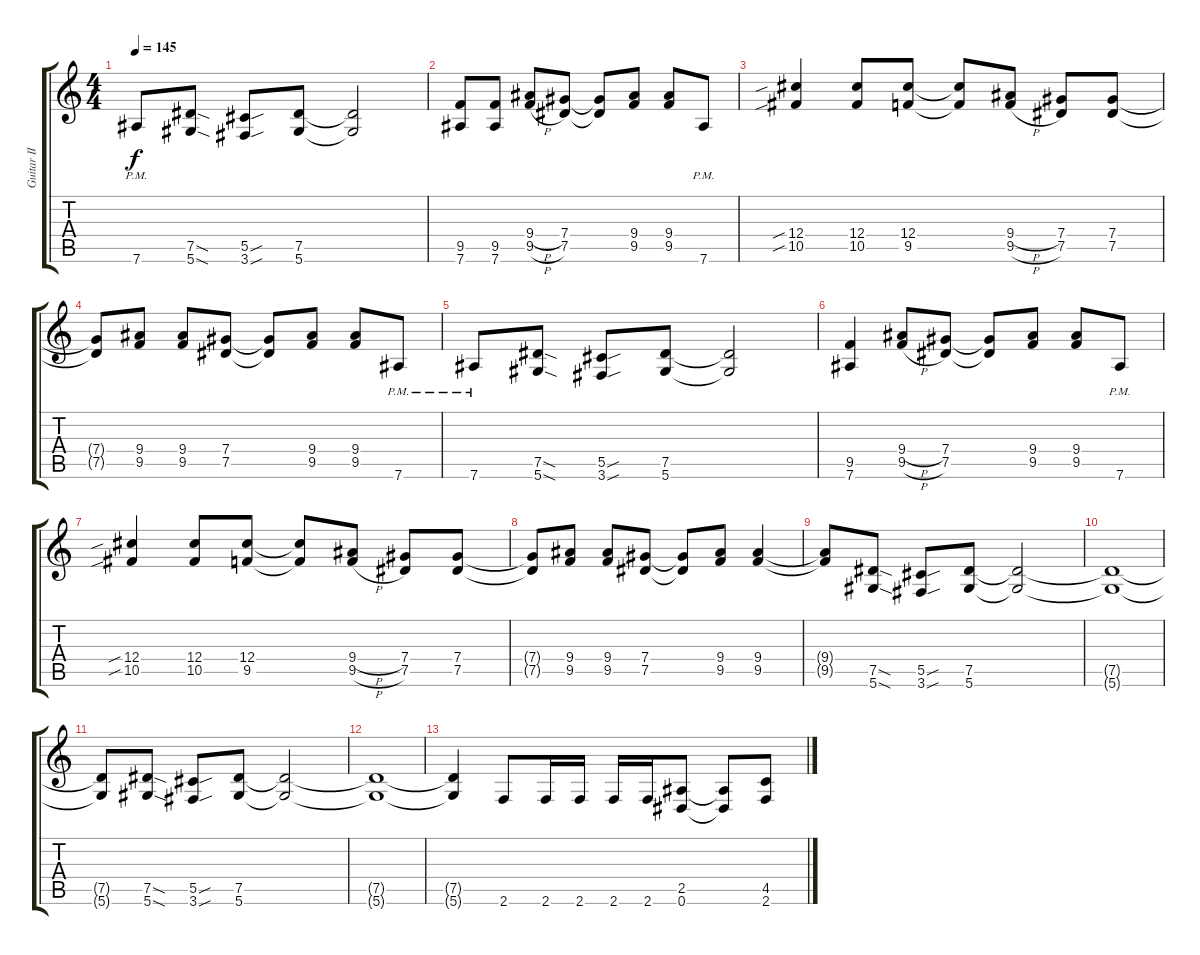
\track ("Guitar II" "Guitar II") {instrument distortionguitar}
\staff {score tabs}
\tuning (Eb4 Bb3 Gb3 Db3 Ab2 Eb2) {hide}
\ts (4 4)
\tempo 145
\clef g2
\ks c
7.6{pm}.8{dy f} (7.5{sod} 5.6{sod}).8 (5.5{sou} 3.6{sou}).8 (7.5 5.6).8 (7.5{t} 5.6{t}).2 |
(9.5 7.6).8 (9.5 7.6).8 (9.4{h} 9.5{h}).8 (7.4 7.5).8 (7.4{t} 7.5{t}).8 (9.4 9.5).8 (9.4 9.5).8 7.6{pm}.8 |
(12.4{sib} 10.5{sib}).4 (12.4 10.5).8 (12.4 9.5).8 (12.4{t} 9.5{t}).8 (9.4{h} 9.5{h}).8 (7.4 7.5).8 (7.4 7.5).8 |
(7.4{t} 7.5{t}).8 (9.4 9.5).8 (9.4 9.5).8 (7.4 7.5).8 (7.4{t} 7.5{t}).8 (9.4 9.5).8 (9.4 9.5).8 7.6{pm}.8 |
7.6{pm}.8 (7.5{sod} 5.6{sod}).8 (5.5{sou} 3.6{sou}).8 (7.5 5.6).8 (7.5{t} 5.6{t}).2 |
(9.5 7.6).4 (9.4{h} 9.5{h}).8 (7.4 7.5).8 (7.4{t} 7.5{t}).8 (9.4 9.5).8 (9.4 9.5).8 7.6{pm}.8 |
(12.4{sib} 10.5{sib}).4 (12.4 10.5).8 (12.4 9.5).8 (12.4{t} 9.5{t}).8 (9.4{h} 9.5{h}).8 (7.4 7.5).8 (7.4 7.5).8 |
(7.4{t} 7.5{t}).8 (9.4 9.5).8 (9.4 9.5).8 (7.4 7.5).8 (7.4{t} 7.5{t}).8 (9.4 9.5).8 (9.4 9.5).4 |
(9.4{t} 9.5{t}).8 (7.5{sod} 5.6{sod}).8 (5.5{sou} 3.6{sou}).8 (7.5 5.6).8 (7.5{t} 5.6{t}).2 |
(7.5{t} 5.6{t}).1 |
(7.5{t} 5.6{t}).8 (7.5{sod} 5.6{sod}).8 (5.5{sou} 3.6{sou}).8 (7.5 5.6).8 (7.5{t} 5.6{t}).2 |
(7.5{t} 5.6{t}).1 |
(7.5{t} 5.6{t}).4 2.6.8 2.6.16 2.6.16 2.6.16 2.6.16 (2.5 0.6).8 (2.5{t} 0.6{t}).8 (4.5 2.6).8
